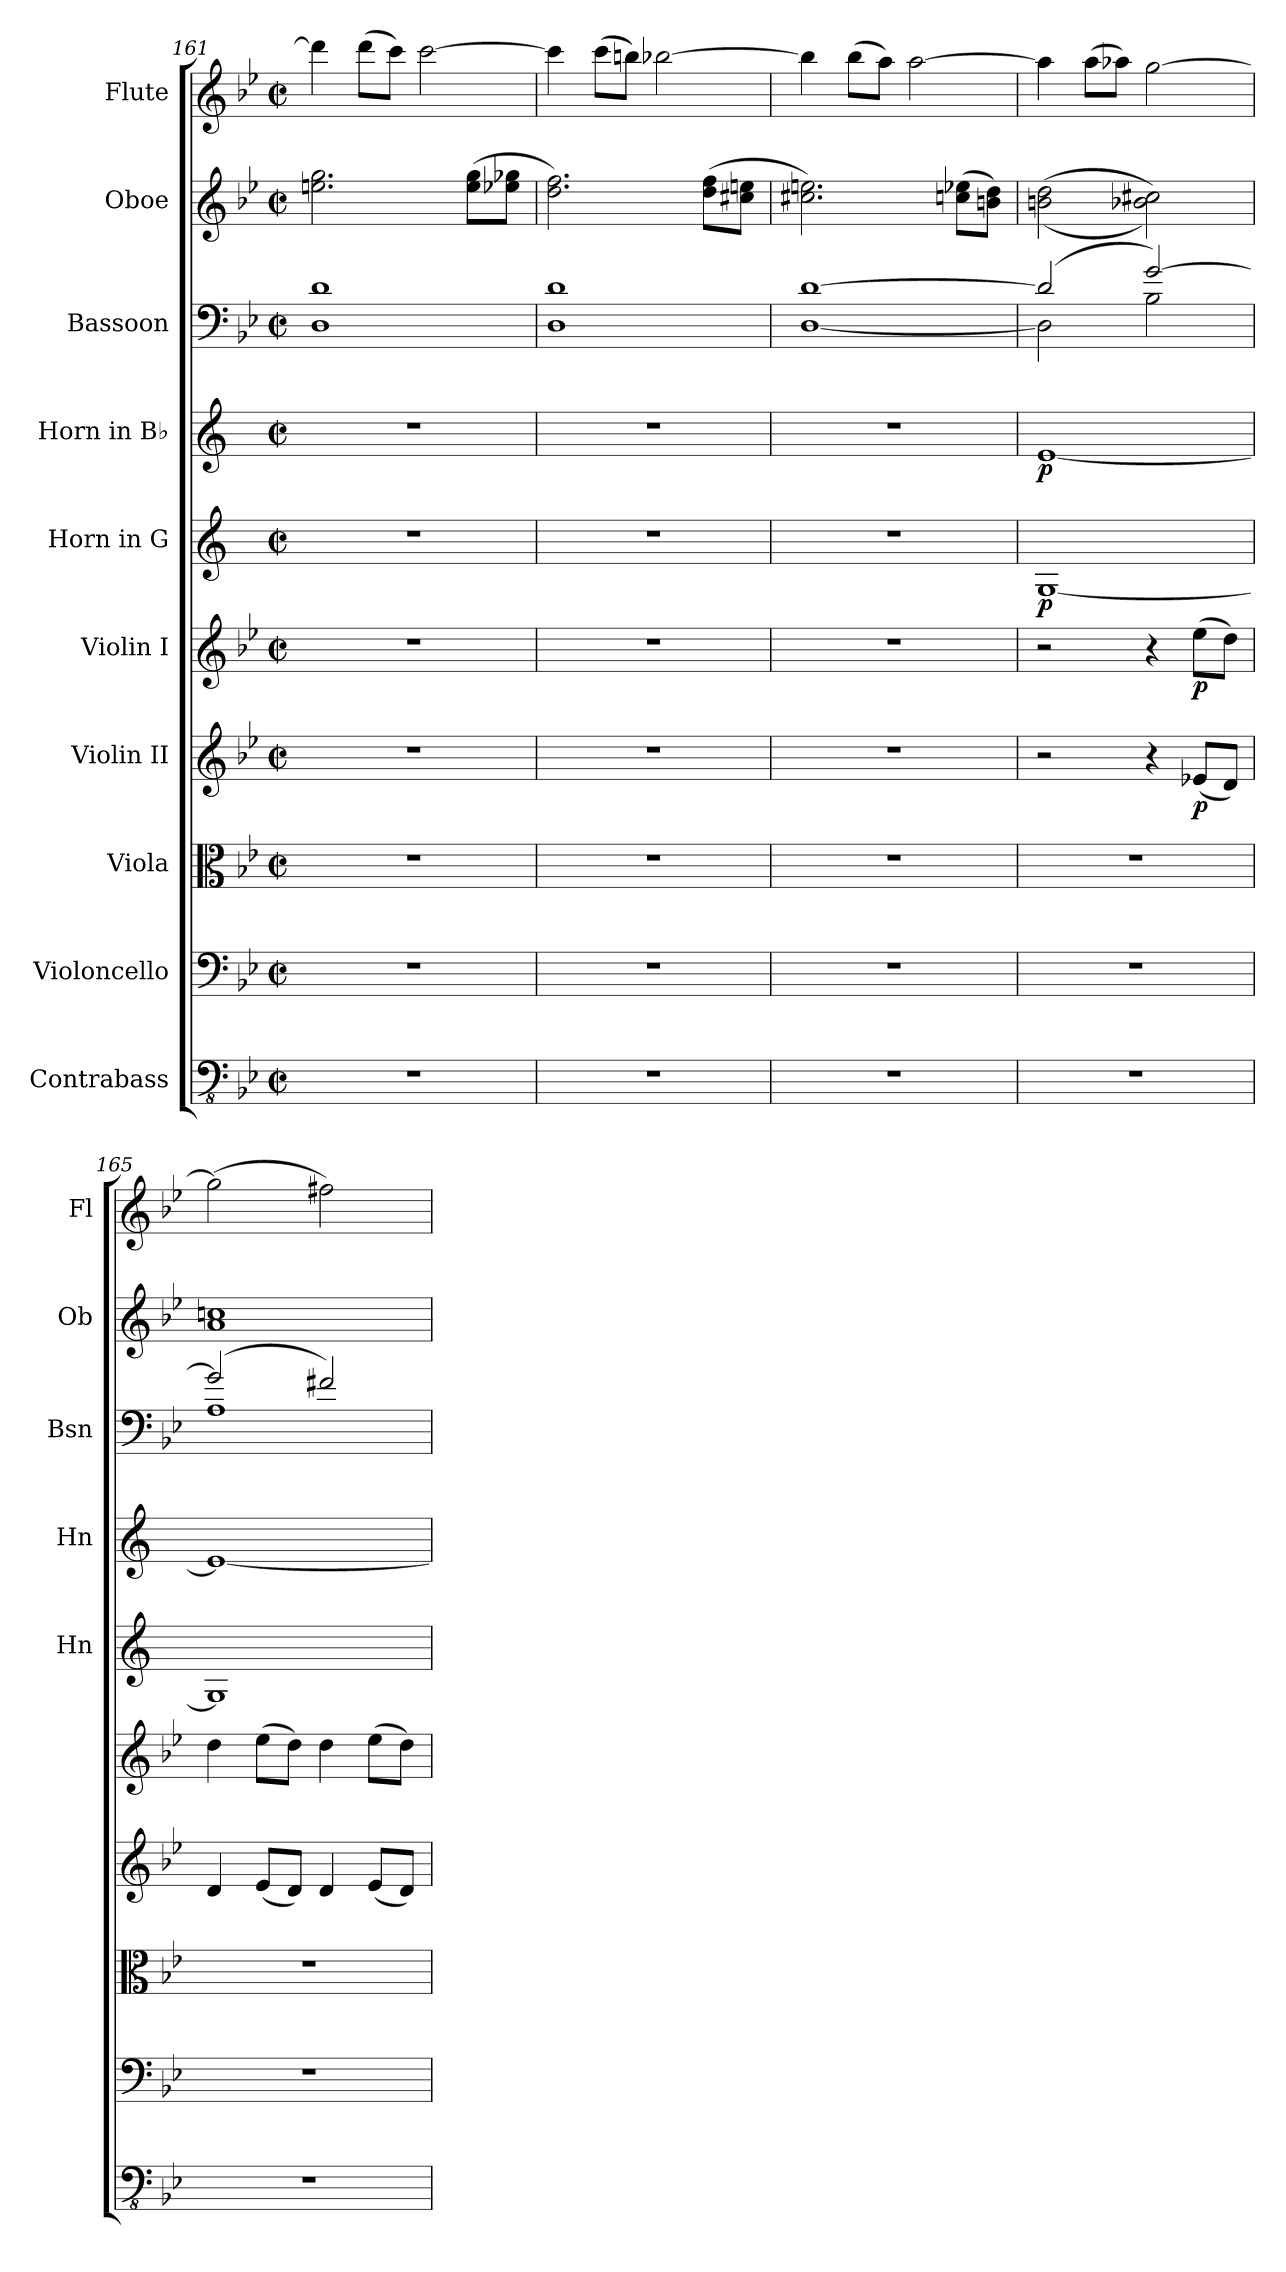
**kern	**kern	**kern	**kern	**dynam	**kern	**dynam	**kern	**dynam	**kern	**dynam	**kern	**dynam	**kern	**kern
*part10	*part9	*part8	*part7	*part7	*part6	*part6	*part5	*part5	*part4	*part4	*part3	*part3	*part2	*part1
*staff10	*staff9	*staff8	*staff7	*staff7	*staff6	*staff6	*staff5	*staff5	*staff4	*staff4	*staff3	*staff3	*staff2	*staff1
*I"Contrabass	*I"Violoncello	*I"Viola	*I"Violin II	*	*I"Violin I	*	*I"Horn in G	*	*I"Horn in B♭	*	*I"Bassoon	*	*I"Oboe	*I"Flute
*	*	*	*	*	*	*	*I'Hn	*	*I'Hn	*	*I'Bsn	*	*I'Ob	*I'Fl
*clefFv4	*clefF4	*clefC3	*clefG2	*	*clefG2	*	*clefG2	*	*clefG2	*	*clefF4	*	*clefG2	*clefG2
*	*	*	*	*	*	*	*ITrd3c5	*	*ITrd1c2	*	*	*	*	*
*k[b-e-]	*k[b-e-]	*k[b-e-]	*k[b-e-]	*	*k[b-e-]	*	*k[f#]	*	*k[b-e-]	*	*k[b-e-]	*	*k[b-e-]	*k[b-e-]
*M2/2	*M2/2	*M2/2	*M2/2	*	*M2/2	*	*M2/2	*	*M2/2	*	*M2/2	*	*M2/2	*M2/2
*met(c|)	*met(c|)	*met(c|)	*met(c|)	*	*met(c|)	*	*met(c|)	*	*met(c|)	*	*met(c|)	*	*met(c|)	*met(c|)
=161	=161	=161	=161	=161	=161	=161	=161	=161	=161	=161	=161	=161	=161	=161
!	!	!	!	!	!	!	!	!	!	!	!	!LO:DY:b	!	!
!	!	!	!	!	!	!	!	!	!	!	!	!LO:DY:n=1:b	!	!
1r	1r	1r	1r	.	1r	.	1r	.	1r	.	1D 1d	mf p	2.een\ 2.gg\	4ddd\]
.	.	.	.	.	.	.	.	.	.	.	.	.	.	(8ddd\L
.	.	.	.	.	.	.	.	.	.	.	.	.	.	8ccc\J)
.	.	.	.	.	.	.	.	.	.	.	.	.	.	[2ccc\
.	.	.	.	.	.	.	.	.	.	.	.	.	(8ee\ 8gg\L	.
.	.	.	.	.	.	.	.	.	.	.	.	.	8ee-X\ 8gg-X\J	.
=162	=162	=162	=162	=162	=162	=162	=162	=162	=162	=162	=162	=162	=162	=162
!	!	!	!	!	!	!	!	!	!	!	!	!LO:DY:b	!	!
!	!	!	!	!	!	!	!	!	!	!	!	!LO:DY:n=1:b	!	!
1r	1r	1r	1r	.	1r	.	1r	.	1r	.	1D 1d	mf p	2.dd\ 2.ff\)	4ccc\]
.	.	.	.	.	.	.	.	.	.	.	.	.	.	(8ccc\L
.	.	.	.	.	.	.	.	.	.	.	.	.	.	8bbn\J)
.	.	.	.	.	.	.	.	.	.	.	.	.	.	[2bb-X\
.	.	.	.	.	.	.	.	.	.	.	.	.	(8dd\ 8ff\L	.
.	.	.	.	.	.	.	.	.	.	.	.	.	8cc#X\ 8een\J	.
=163	=163	=163	=163	=163	=163	=163	=163	=163	=163	=163	=163	=163	=163	=163
*	*	*	*	*	*	*	*	*	*	*	*^	*	*	*
!	!	!	!	!	!	!	!	!	!	!	!	!	!LO:DY:b	!	!
!	!	!	!	!	!	!	!	!	!	!	!	!	!LO:DY:n=1:b	!	!
1r	1r	1r	1r	.	1r	.	1r	.	1r	.	[1d	[1D	mf p	2.cc#X\ 2.een\)	4bb-\]
.	.	.	.	.	.	.	.	.	.	.	.	.	.	.	(8bb-\L
.	.	.	.	.	.	.	.	.	.	.	.	.	.	.	8aa\J)
.	.	.	.	.	.	.	.	.	.	.	.	.	.	.	[2aa\
.	.	.	.	.	.	.	.	.	.	.	.	.	.	(8ccn\ 8ee-X\L	.
.	.	.	.	.	.	.	.	.	.	.	.	.	.	8bn\ 8dd\J)	.
=164	=164	=164	=164	=164	=164	=164	=164	=164	=164	=164	=164	=164	=164	=164	=164
!	!	!	!	!	!	!	!	!LO:DY:b	!	!LO:DY:b	!	!	!	!	!
1r	1r	1r	2r	.	2r	.	[1D	p	[1d	p	(2d/]	2D\]	.	((2bn\ 2dd\	4aa\]
.	.	.	.	.	.	.	.	.	.	.	.	.	.	.	(8aa\L
.	.	.	.	.	.	.	.	.	.	.	.	.	.	.	8aa-X\J)
.	.	.	4r	.	4r	.	.	.	.	.	[2g/)	2B-\	.	2b-X\ 2cc#X\))	[2gg\
!	!	!	!	!LO:DY:b	!	!LO:DY:b	!	!	!	!	!	!	!	!	!
.	.	.	(8e-X/L	p	(8ee-\L	p	.	.	.	.	.	.	.	.	.
.	.	.	8d/J)	.	8dd\J)	.	.	.	.	.	.	.	.	.	.
=165	=165	=165	=165	=165	=165	=165	=165	=165	=165	=165	=165	=165	=165	=165	=165
1r	1r	1r	4d/	.	4dd\	.	1D]	.	1d_	.	(2g/]	1A	.	1a 1ccn	(2gg\]
.	.	.	(8e-/L	.	(8ee-\L	.	.	.	.	.	.	.	.	.	.
.	.	.	8d/J)	.	8dd\J)	.	.	.	.	.	.	.	.	.	.
.	.	.	4d/	.	4dd\	.	.	.	.	.	2f#X/)	.	.	.	2ff#X\)
.	.	.	(8e-/L	.	(8ee-\L	.	.	.	.	.	.	.	.	.	.
.	.	.	8d/J)	.	8dd\J)	.	.	.	.	.	.	.	.	.	.
*	*	*	*	*	*	*	*	*	*	*	*v	*v	*	*	*
=	=	=	=	=	=	=	=	=	=	=	=	=	=	=
*-	*-	*-	*-	*-	*-	*-	*-	*-	*-	*-	*-	*-	*-	*-
